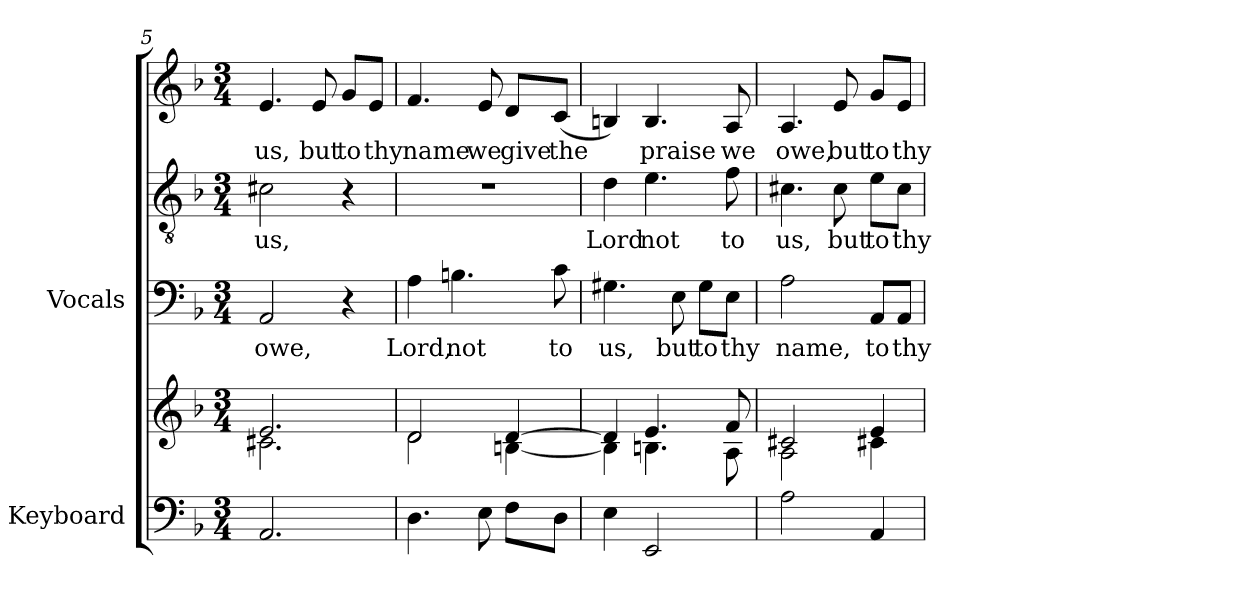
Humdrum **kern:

**kern	**kern	**kern	**text	**kern	**text	**kern	**text
*part2	*part2	*part1	*part1	*part1	*part1	*part1	*part1
*staff5	*staff4	*staff3	*staff3	*staff2	*staff2	*staff1	*staff1
*I"Keyboard	*	*I"Vocals	*	*	*	*	*
*I'Kbd.	*	*	*	*	*	*	*
!!LO:LB:g=z
*clefF4	*clefG2	*clefF4	*	*clefGv2	*	*clefG2	*
*k[b-]	*k[b-]	*k[b-]	*	*k[b-]	*	*k[b-]	*
*d:	*d:	*d:	*	*d:	*	*d:	*
*M3/4	*M3/4	*M3/4	*	*M3/4	*	*M3/4	*
=5	=5	=5	=5	=5	=5	=5	=5
*	*^	*	*	*	*	*	*
!	!	!	!	!LO:LY:b:color=#000000	!	!	!	!
!	!	!	!	!	!	!LO:LY:b:color=#000000	!	!
!	!	!	!	!	!	!	!	!LO:LY:b:color=#000000
2.AAi/	2.ei/	2.c#Xi\	2AAi/	owe,	2c#Xi\	us,	4.ei/	us,
!	!	!	!	!	!	!	!	!LO:LY:b:color=#000000
.	.	.	.	.	.	.	8ei/	but
!	!	!	!	!	!	!	!	!LO:LY:b:color=#000000
.	.	.	4r	.	4r	.	8gi/L	to
!	!	!	!	!	!	!	!	!LO:LY:b:color=#000000
.	.	.	.	.	.	.	8ei/J	thy
=6	=6	=6	=6	=6	=6	=6	=6	=6
!	!	!	!	!LO:LY:b:color=#000000	!LO:N:vis=1	!	!	!
!	!	!	!	!	!	!	!	!LO:LY:b:color=#000000
4.Di\	2di/	2di\	4Ai\	Lord,	2.r	.	4.fi/	name
!	!	!	!	!LO:LY:b:color=#000000	!	!	!	!
.	.	.	4.Bni\	not	.	.	.	.
!	!	!	!	!	!	!	!	!LO:LY:b:color=#000000
8Ei\	.	.	.	.	.	.	8ei/	we
!	!	!	!	!	!	!	!	!LO:LY:b:color=#000000
8Fi\L	[4di/	[4Bni\	.	.	.	.	8di/L	give
!	!	!	!	!LO:LY:b:color=#000000	!	!	!	!
!	!	!	!	!	!	!	!	!LO:LY:b:color=#000000
8Di\J	.	.	8ci\	to	.	.	(8ci/J	the
=7	=7	=7	=7	=7	=7	=7	=7	=7
!	!	!	!	!LO:LY:b:color=#000000	!	!	!	!
!	!	!	!	!	!	!LO:LY:b:color=#000000	!	!
4Ei\	4di/]	4Bi\]	4.G#Xi\	us,	4di\	Lord	4Bni/)	.
!	!	!	!	!	!	!LO:LY:b:color=#000000	!	!
!	!	!	!	!	!	!	!	!LO:LY:b:color=#000000
2EEi/	4.ei/	4.Bni\	.	.	4.ei\	not	4.Bi/	praise
!	!	!	!	!LO:LY:b:color=#000000	!	!	!	!
.	.	.	8Ei\	but	.	.	.	.
!	!	!	!	!LO:LY:b:color=#000000	!	!	!	!
.	.	.	8G#i\L	to	.	.	.	.
!	!	!	!	!LO:LY:b:color=#000000	!	!	!	!
!	!	!	!	!	!	!LO:LY:b:color=#000000	!	!
!	!	!	!	!	!	!	!	!LO:LY:b:color=#000000
.	8fi/	8Ai\	8Ei\J	thy	8fi\	to	8Ai/	we
=8	=8	=8	=8	=8	=8	=8	=8	=8
!	!	!	!	!LO:LY:b:color=#000000	!	!	!	!
!	!	!	!	!	!	!LO:LY:b:color=#000000	!	!
!	!	!	!	!	!	!	!	!LO:LY:b:color=#000000
2Ai\	2c#Xi/	2Ai\	2Ai\	name,	4.c#Xi\	us,	4.Ai/	owe,
!	!	!	!	!	!	!LO:LY:b:color=#000000	!	!
!	!	!	!	!	!	!	!	!LO:LY:b:color=#000000
.	.	.	.	.	8c#i\	but	8ei/	but
!	!	!	!	!LO:LY:b:color=#000000	!	!	!	!
!	!	!	!	!	!	!LO:LY:b:color=#000000	!	!
!	!	!	!	!	!	!	!	!LO:LY:b:color=#000000
4AAi/	4ei/	4c#Xi\	8AAi/L	to	8ei\L	to	8gi/L	to
!	!	!	!	!LO:LY:b:color=#000000	!	!	!	!
!	!	!	!	!	!	!LO:LY:b:color=#000000	!	!
!	!	!	!	!	!	!	!	!LO:LY:b:color=#000000
.	.	.	8AAi/J	thy	8c#i\J	thy	8ei/J	thy
*	*v	*v	*	*	*	*	*	*
=	=	=	=	=	=	=	=
*-	*-	*-	*-	*-	*-	*-	*-
